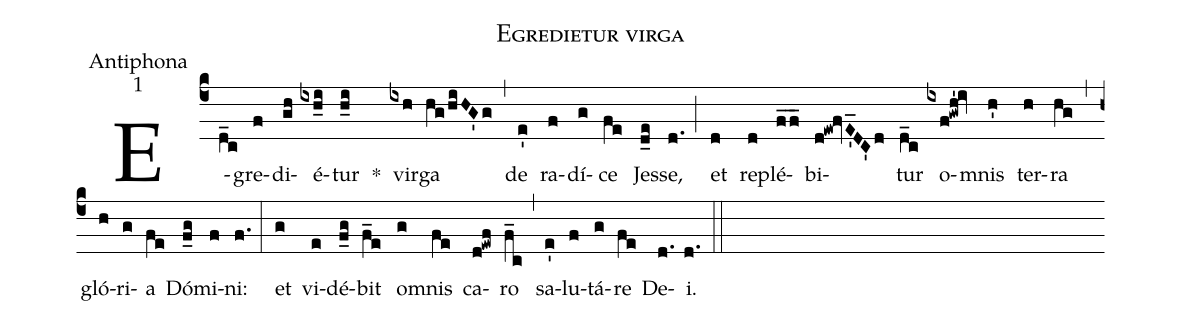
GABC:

name:Egredietur virga;
office-part:Antiphona;
mode:1;
%%
(c4) E(d_c)gre(f)di(gh)é(ixh_i)tur(h_i) *() vir(ixh)ga(hg/hiHG'g) (,) de(e') ra(f)dí(g)ce(fe) Jes(d_e)se,(d.) (;) et(d) re(d)plé(f_/f_)bi(d!ew!fvE'_DC'd)tur(d_c) o(ixf!gwh'!iv)mnis(h') ter(h)ra(hg) (,) gló(h)ri(g)a(fe) Dó(f_g)mi(f)ni:(f.) (:) et(g) vi(e)dé(f_g)bit(f_e) o(g)mnis(fe) ca(d!ewf)ro(f_c) (,) sa(e')lu(f)tá(g)re(fe) De(d.)i.(d.) (::)
